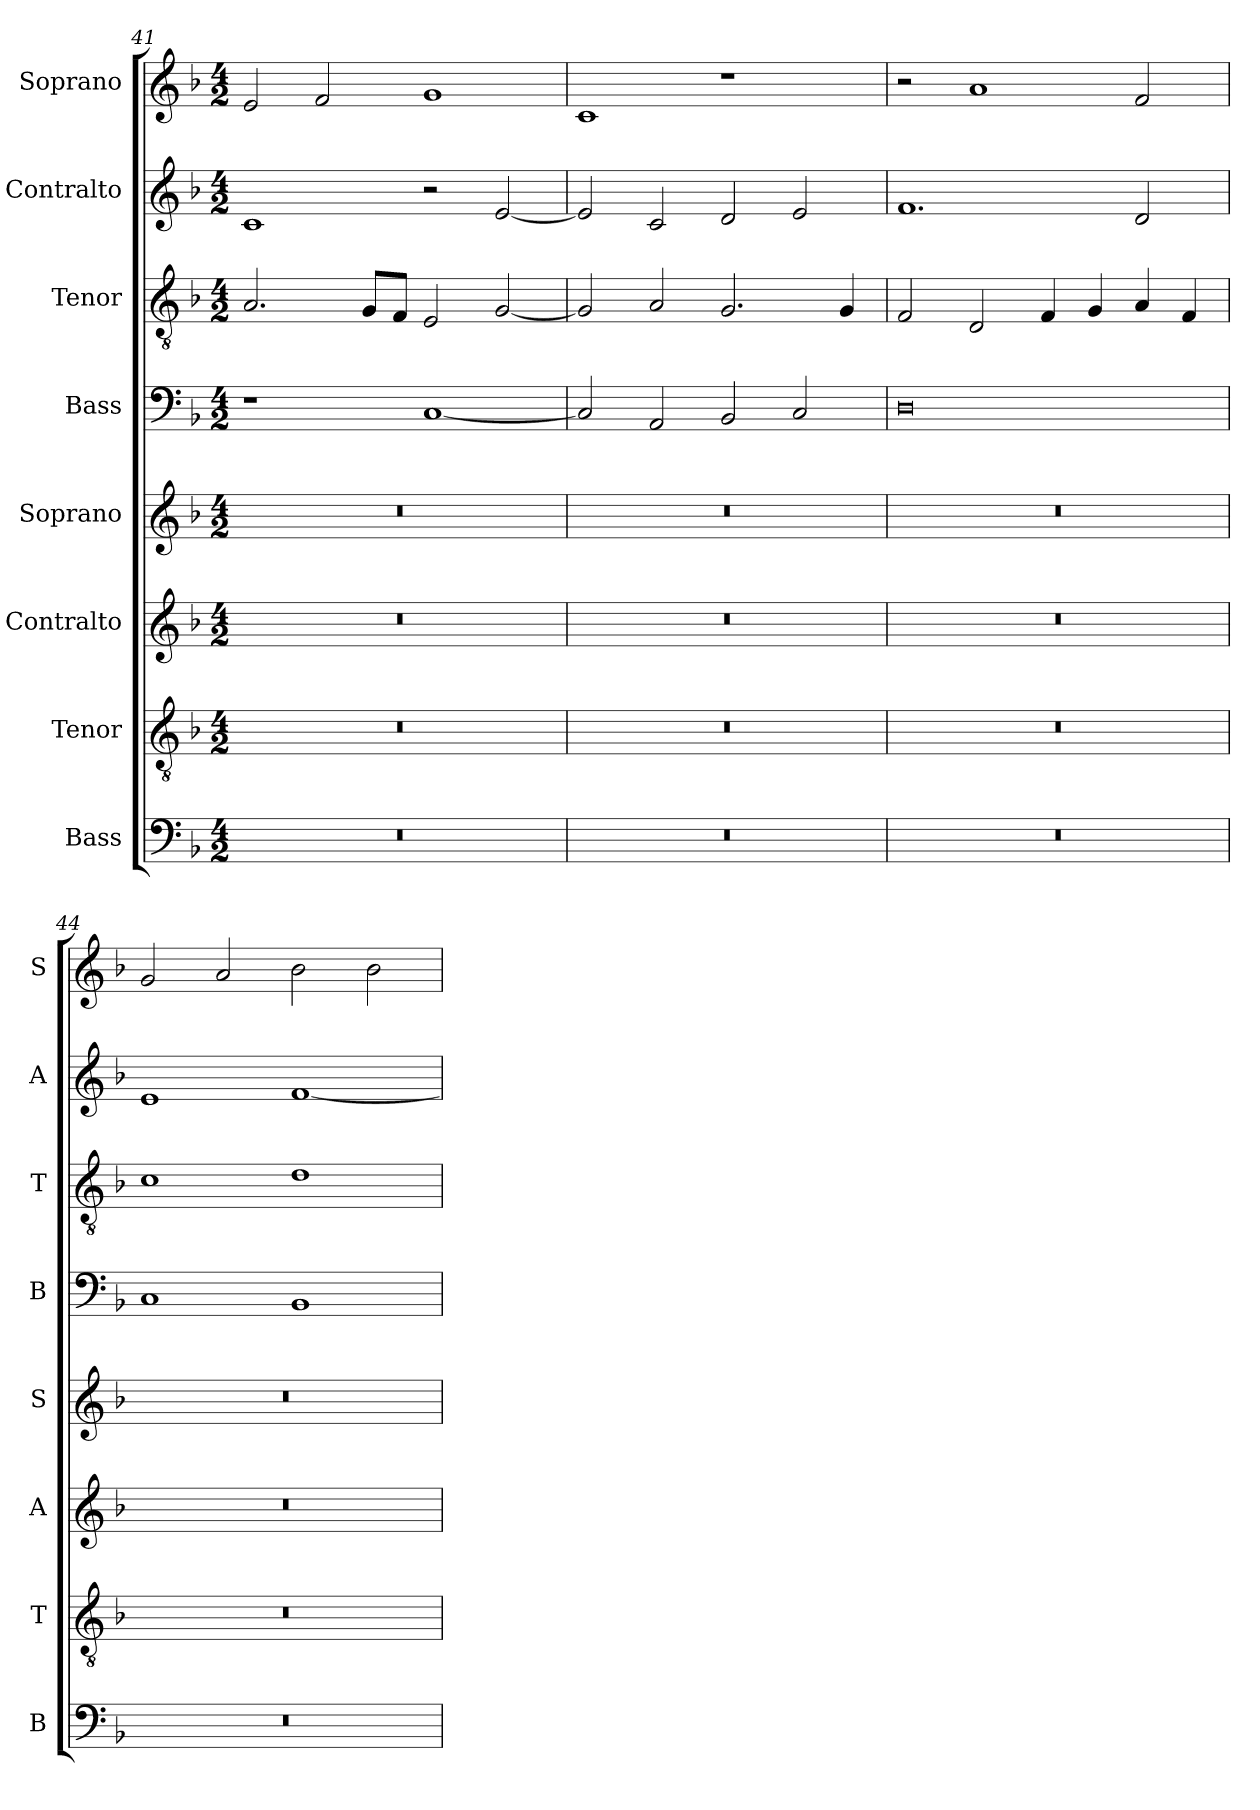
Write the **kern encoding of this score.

**kern	**kern	**kern	**kern	**kern	**kern	**kern	**kern
*part8	*part7	*part6	*part5	*part4	*part3	*part2	*part1
*staff8	*staff7	*staff6	*staff5	*staff4	*staff3	*staff2	*staff1
*I"Bass	*I"Tenor	*I"Contralto	*I"Soprano	*I"Bass	*I"Tenor	*I"Contralto	*I"Soprano
*I'B	*I'T	*I'A	*I'S	*I'B	*I'T	*I'A	*I'S
*clefF4	*clefGv2	*clefG2	*clefG2	*clefF4	*clefGv2	*clefG2	*clefG2
*k[b-]	*k[b-]	*k[b-]	*k[b-]	*k[b-]	*k[b-]	*k[b-]	*k[b-]
*F:ion	*F:ion	*F:ion	*F:ion	*F:ion	*F:ion	*F:ion	*F:ion
*M4/2	*M4/2	*M4/2	*M4/2	*M4/2	*M4/2	*M4/2	*M4/2
=41	=41	=41	=41	=41	=41	=41	=41
0r	0r	0r	0r	1r	2.A	1c	2e
.	.	.	.	.	.	.	2f
.	.	.	.	.	8G/L	.	.
.	.	.	.	.	8F/J	.	.
.	.	.	.	[1C	2E	2r	1g
.	.	.	.	.	[2G	[2e	.
=42	=42	=42	=42	=42	=42	=42	=42
0r	0r	0r	0r	2C]	2G]	2e]	1c
.	.	.	.	2AA	2A	2c	.
.	.	.	.	2BB-	2.G	2d	1r
.	.	.	.	2C	.	2e	.
.	.	.	.	.	4G	.	.
=43	=43	=43	=43	=43	=43	=43	=43
0r	0r	0r	0r	0D	2F	1.f	2r
.	.	.	.	.	2D	.	1a
.	.	.	.	.	4F	.	.
.	.	.	.	.	4G	.	.
.	.	.	.	.	4A	2d	2f
.	.	.	.	.	4F	.	.
=44	=44	=44	=44	=44	=44	=44	=44
0r	0r	0r	0r	1C	1c	1e	2g
.	.	.	.	.	.	.	2a
.	.	.	.	1BB-	1d	[1f	2b-
.	.	.	.	.	.	.	2b-
=	=	=	=	=	=	=	=
*-	*-	*-	*-	*-	*-	*-	*-
